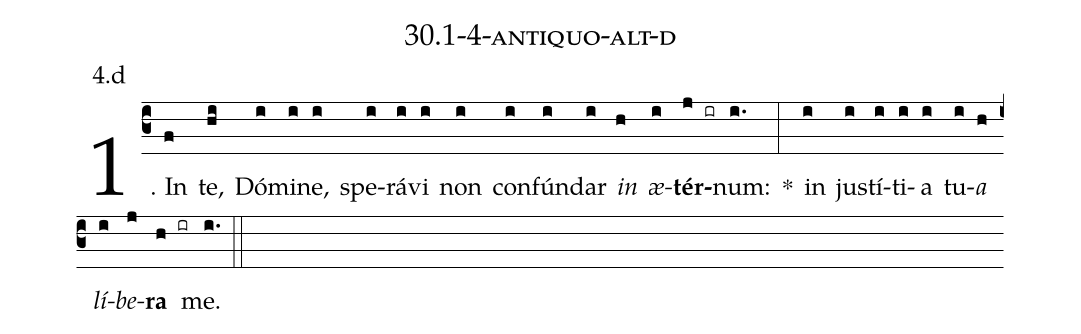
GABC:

name: 30.1-4-antiquo-alt-d;
annotation: 4.d;
%%
(c3)1. In(f) te,(hi) Dó(i)mi(i)ne,(i) spe(i)rá(i)vi(i) non(i) con(i)fún(i)dar(i) <i>in</i>(h) <i>æ</i>(i)<b>tér</b>(j ir)num:(i.) *(:) in(i) jus(i)tí(i)ti(i)a(i) tu(i)<i>a</i>(h) <i>lí</i>(i)<i>be</i>(j)<b>ra</b>(h ir) me.(i.) (::)
